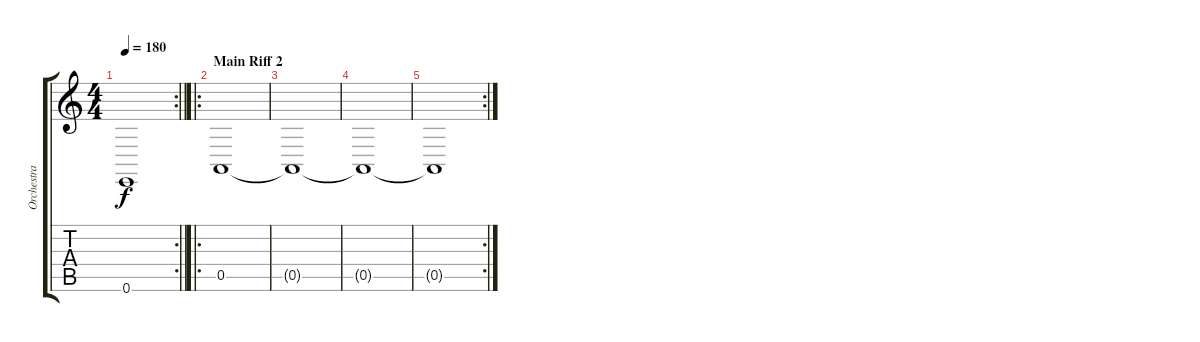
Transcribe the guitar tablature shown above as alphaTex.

\track ("Orchestra 2" "Orchestra ") {instrument stringensemble1}
\staff {score tabs}
\tuning (E4 B3 G3 D3 A2 E2) {hide}
\rc 2
\ts (4 4)
\tempo 180
\clef g2
\barLineRight lightlight
\ks c
0.6{t}.1{dy f} |
\ro
\section ("" "Main Riff 2")
0.5.1 |
0.5{t}.1 |
0.5{t}.1 |
\rc 2
0.5{t}.1
